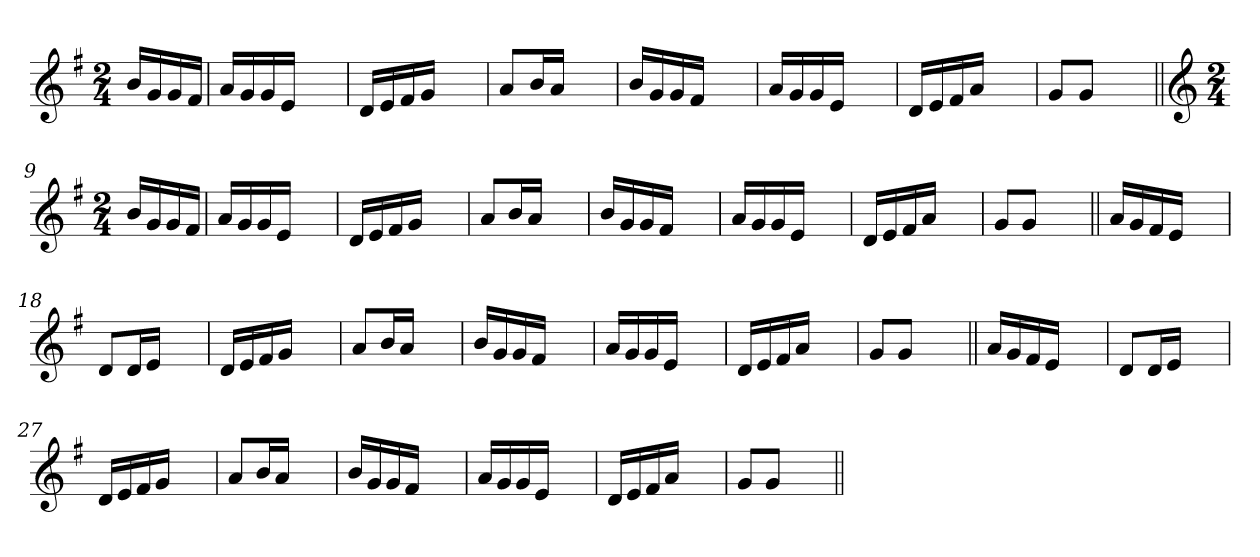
**kern
*part1
*staff1
*clefG2
*k[f#]
*G:
*M2/4
=1
16b/LL
16g/
16g/
16f#/JJ
=2
16a/LL
16g/
16g/
16e/JJ
4ryy
=3
16d/LL
16e/
16f#/
16g/JJ
4ryy
=4
8a/L
16b/L
16a/JJ
4ryy
=5
16b/LL
16g/
16g/
16f#/JJ
4ryy
=6
16a/LL
16g/
16g/
16e/JJ
4ryy
=7
16d/LL
16e/
16f#/
16a/JJ
4ryy
=8
8g/L
8g/J
4ryy
!!LO:LB:g=z
=9||
*clefG2
*M2/4
16b/LL
16g/
16g/
16f#/JJ
=10
16a/LL
16g/
16g/
16e/JJ
4ryy
=11
16d/LL
16e/
16f#/
16g/JJ
4ryy
=12
8a/L
16b/L
16a/JJ
4ryy
=13
16b/LL
16g/
16g/
16f#/JJ
4ryy
=14
16a/LL
16g/
16g/
16e/JJ
4ryy
=15
16d/LL
16e/
16f#/
16a/JJ
4ryy
=16
8g/L
8g/J
4ryy
!!LO:LB:g=z
=17||
16a/LL
16g/
16f#/
16e/JJ
4ryy
=18
8d/L
16d/L
16e/JJ
4ryy
=19
16d/LL
16e/
16f#/
16g/JJ
4ryy
=20
8a/L
16b/L
16a/JJ
4ryy
=21
16b/LL
16g/
16g/
16f#/JJ
4ryy
=22
16a/LL
16g/
16g/
16e/JJ
4ryy
=23
16d/LL
16e/
16f#/
16a/JJ
4ryy
=24
8g/L
8g/J
4ryy
!!LO:LB:g=z
=25||
16a/LL
16g/
16f#/
16e/JJ
4ryy
=26
8d/L
16d/L
16e/JJ
4ryy
=27
16d/LL
16e/
16f#/
16g/JJ
4ryy
=28
8a/L
16b/L
16a/JJ
4ryy
=29
16b/LL
16g/
16g/
16f#/JJ
4ryy
=30
16a/LL
16g/
16g/
16e/JJ
4ryy
=31
16d/LL
16e/
16f#/
16a/JJ
4ryy
=32
8g/L
8g/J
4ryy
=||
*-
